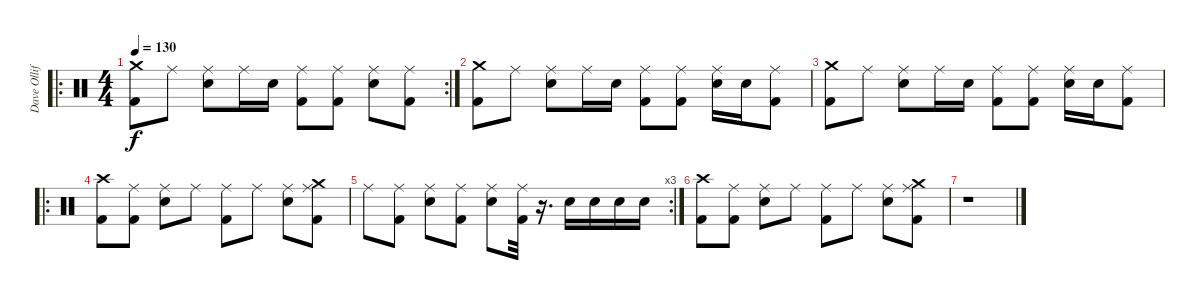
\track ("Dave Olliffe - Batterie" "Dave Ollif") {instrument percussion}
\staff {score}
\articulation defaults
\ro
\rc 2
\ts (4 4)
\tempo 130
\clef neutral
\ks c
("Crash medium (hit)" "Kick (hit) 2").8{dy f} "Ride (middle)".8 ("Ride (middle)" "Electric Snare (hit)").8 "Ride (middle)".16 "Electric Snare (hit)".16 ("Ride (middle)" "Kick (hit) 2").8 ("Ride (middle)" "Kick (hit) 2").8 ("Ride (middle)" "Electric Snare (hit)").8 ("Ride (middle)" "Kick (hit) 2").8 |
("Crash medium (hit)" "Kick (hit) 2").8 "Ride (middle)".8 ("Ride (middle)" "Electric Snare (hit)").8 "Ride (middle)".16 "Electric Snare (hit)".16 ("Ride (middle)" "Kick (hit) 2").8 ("Ride (middle)" "Kick (hit) 2").8 ("Ride (middle)" "Electric Snare (hit)").16 "Electric Snare (hit)".16 ("Ride (middle)" "Kick (hit) 2").8 |
("Crash medium (hit)" "Kick (hit) 2").8 "Ride (middle)".8 ("Ride (middle)" "Electric Snare (hit)").8 "Ride (middle)".16 "Electric Snare (hit)".16 ("Ride (middle)" "Kick (hit) 2").8 ("Ride (middle)" "Kick (hit) 2").8 ("Ride (middle)" "Electric Snare (hit)").16 "Electric Snare (hit)".16 ("Ride (middle)" "Kick (hit) 2").8 |
\ro
("Crash high (hit)" "Kick (hit) 2").8 ("Ride (middle)" "Kick (hit) 2").8 ("Ride (middle)" "Electric Snare (hit)").8 "Ride (middle)".8 ("Ride (middle)" "Kick (hit) 2").8 "Ride (middle)".8 ("Ride (middle)" "Electric Snare (hit)").8 ("Crash medium (hit)" "Ride (middle)" "Kick (hit) 2").8 |
\rc 3 "Ride (middle)".8
("Ride (middle)" "Kick (hit) 2").8 ("Ride (middle)" "Electric Snare (hit)").8 ("Ride (middle)" "Kick (hit) 2").8 ("Ride (middle)" "Electric Snare (hit)").8 ("Ride (middle)" "Kick (hit) 2").32 r.16{d} "Electric Snare (hit)".16 "Electric Snare (hit)".16 "Electric Snare (hit)".16 "Electric Snare (hit)".16 |
("Crash high (hit)" "Kick (hit) 2").8 ("Ride (middle)" "Kick (hit) 2").8 ("Ride (middle)" "Electric Snare (hit)").8 "Ride (middle)".8 ("Ride (middle)" "Kick (hit) 2").8 "Ride (middle)".8 ("Ride (middle)" "Electric Snare (hit)").8 ("Crash medium (hit)" "Ride (middle)" "Kick (hit) 2").8 |
r.1
